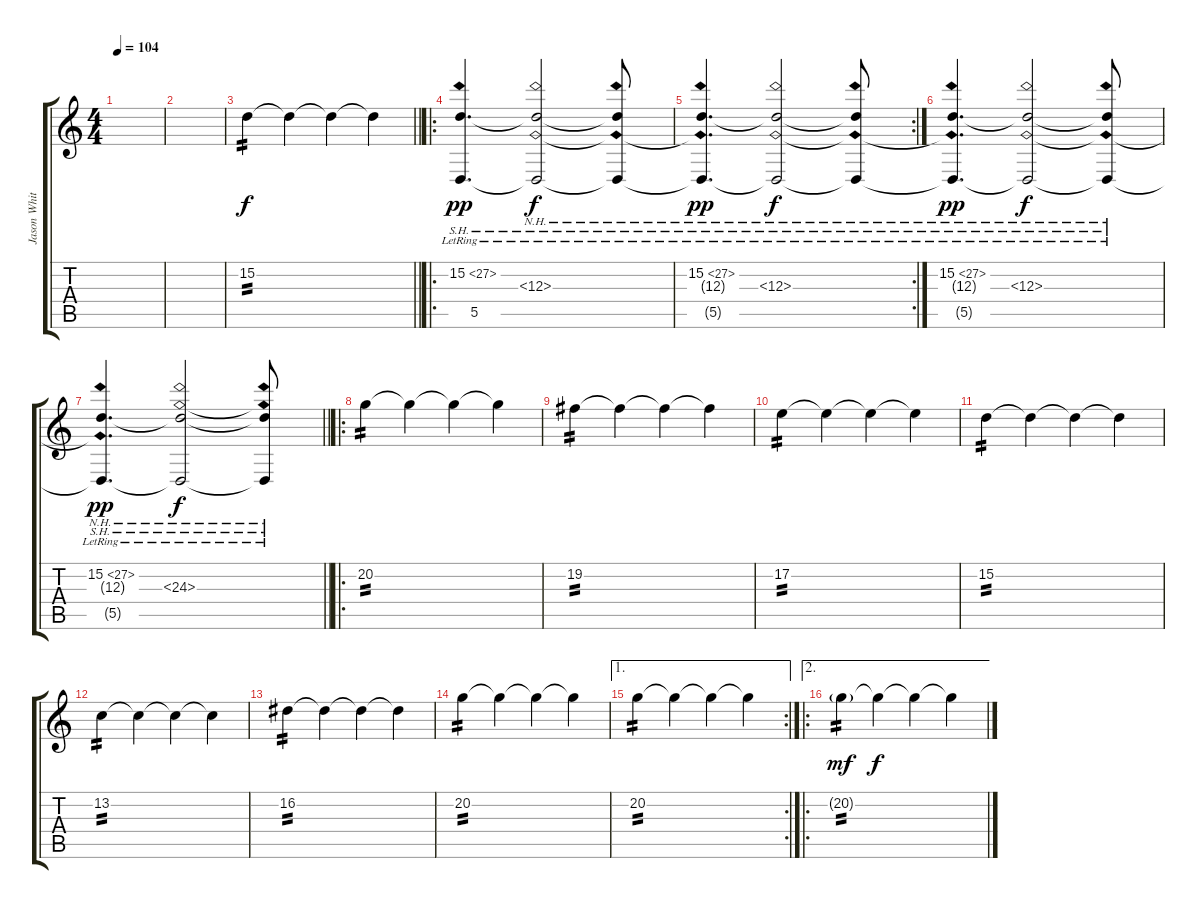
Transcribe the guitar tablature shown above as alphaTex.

\track ("Jason White" "Jason Whit") {instrument vibraphone}
\staff {score tabs}
\tuning (E4 B3 G3 D3 A2 E2) {hide}
\ts (4 4)
\tempo 104
\clef g2
\ks c
|
|
\barLineRight lightlight
15.2.4{tp 2 volume 4} 15.2{t}.4{volume 4} 15.2{t}.4 15.2{t}.4{volume 0} |
\ro
(15.2{sh 12 lr} 5.5).4{d dy pp volume 16} (15.2{sh 12 lr t} 12.3{nh lr} 5.5{t}).2{dy f} (15.2{sh 12 lr t} 12.3{nh lr t} 5.5{t}).8 |
\rc 2
(15.2{sh 12 lr} 12.3{nh lr t} 5.5{t}).4{d dy pp} (15.2{sh 12 lr t} 12.3{nh lr} 5.5{t}).2{dy f} (15.2{sh 12 lr t} 12.3{nh lr t} 5.5{t}).8 |
(15.2{sh 12 lr} 12.3{nh lr t} 5.5{t}).4{d dy pp} (15.2{sh 12 lr t} 12.3{nh lr} 5.5{t}).2{dy f} (15.2{sh 12 lr t} 12.3{nh lr t} 5.5{t}).8 |
\barLineRight lightlight
(15.2{sh 12 lr} 12.3{nh lr t} 5.5{t}).4{d dy pp} (15.2{sh 12 lr t} 24.3{nh lr} 5.5{t}).2{dy f} (15.2{sh 12 lr t} 24.3{nh lr t} 5.5{t}).8 |
\ro
20.2.4{tp 2 volume 16} 20.2{t}.4{volume 16} 20.2{t}.4 20.2{t}.4{volume 4} |
19.2.4{tp 2 volume 16} 19.2{t}.4{volume 16} 19.2{t}.4 19.2{t}.4{volume 4} |
17.2.4{tp 2 volume 16} 17.2{t}.4{volume 16} 17.2{t}.4 17.2{t}.4{volume 0} |
15.2.4{tp 2 volume 16} 15.2{t}.4{volume 16} 15.2{t}.4 15.2{t}.4{volume 0} |
13.2.4{tp 2 volume 16} 13.2{t}.4{volume 16} 13.2{t}.4 13.2{t}.4{volume 0} |
16.2.4{tp 2 volume 16} 16.2{t}.4{volume 16} 16.2{t}.4 16.2{t}.4{volume 0} |
20.2.4{tp 2 volume 16} 20.2{t}.4{volume 16} 20.2{t}.4 20.2{t}.4{volume 0} |
\ae 1
\rc 2
20.2.4{tp 2 volume 16} 20.2{t}.4{volume 16} 20.2{t}.4 20.2{t}.4{volume 0} |
\ae 2
\ro
20.2{g}.4{tp 2 dy mf volume 16} 20.2{t}.4{dy f volume 16} 20.2{t}.4 20.2{t}.4{volume 0}
